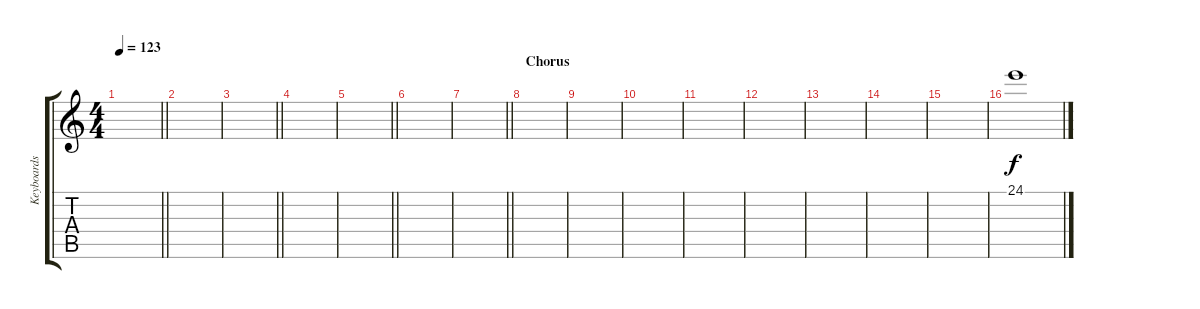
\track ("Keyboards (Chris Warren)" "Keyboards ") {instrument synthstrings1}
\staff {score tabs}
\tuning (E4 B3 G3 D3 A2 E2) {hide}
\ts (4 4)
\tempo 123
\clef g2
\barLineRight lightlight
\ks c
|
|
\barLineRight lightlight
|
|
\barLineRight lightlight
|
|
\barLineRight lightlight
|
\section ("" "Chorus")
|
|
|
|
|
|
|
|
24.1.1
